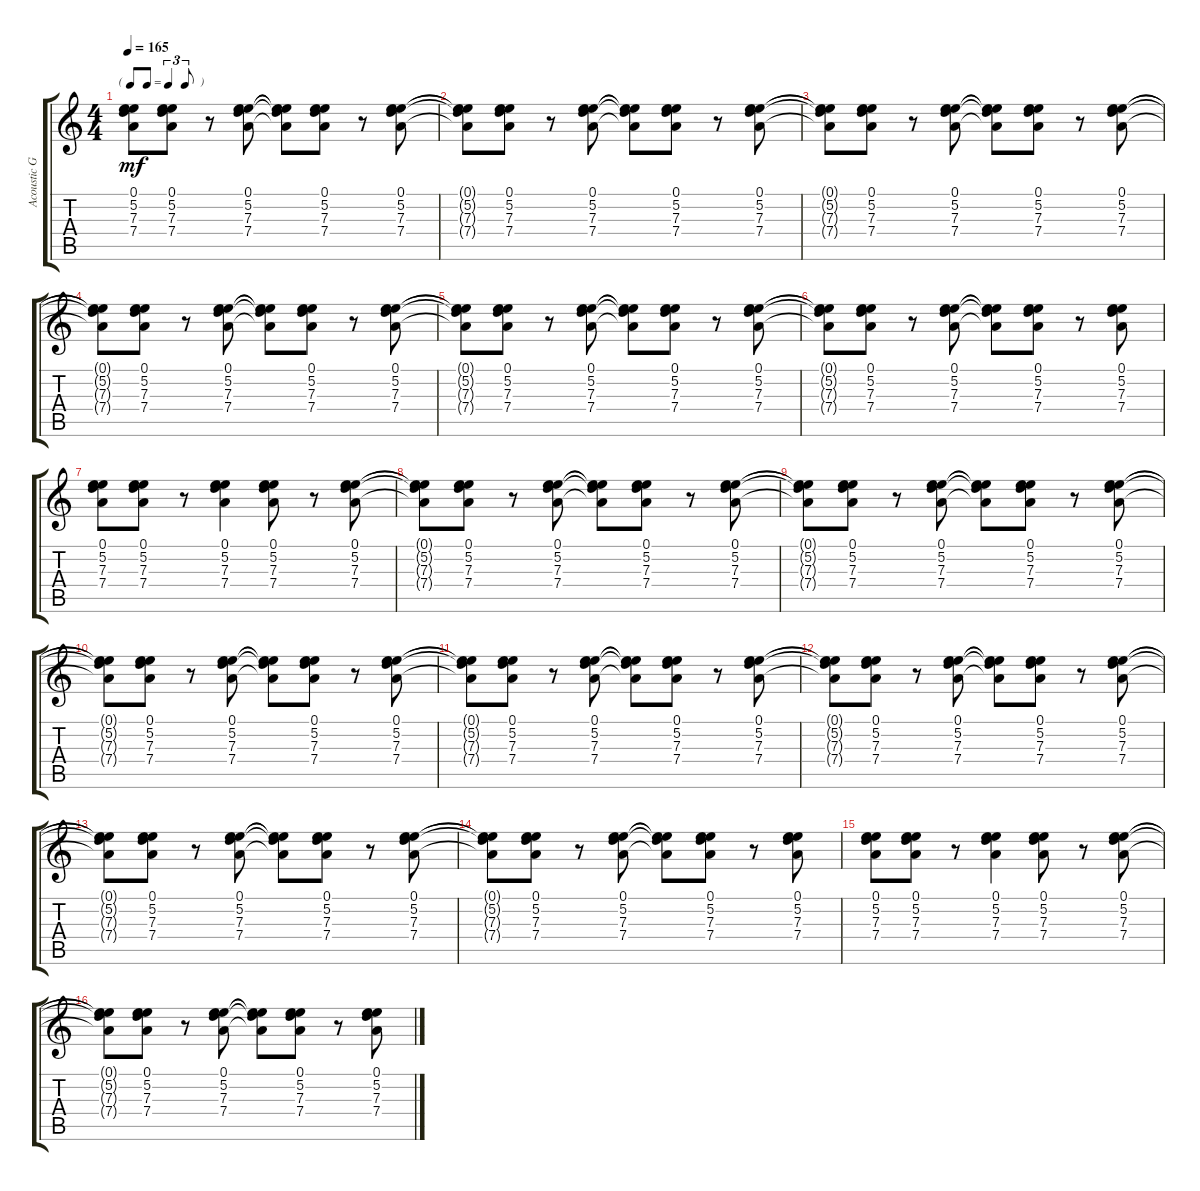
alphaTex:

\track ("Acoustic Guitar" "Acoustic G") {instrument acousticguitarsteel}
\staff {score tabs}
\tuning (E4 B3 G3 D3 A2 E2) {hide}
\ts (4 4)
\tf triplet8th
\tempo 165
\clef g2
\ks c
(0.1{t} 5.2{t} 7.3{t} 7.4{t}).8{dy mf} (0.1 5.2 7.3 7.4).8 r.8 (0.1 5.2 7.3 7.4).8 (0.1{t} 5.2{t} 7.3{t} 7.4{t}).8 (0.1 5.2 7.3 7.4).8 r.8 (0.1 5.2 7.3 7.4).8 |
(0.1{t} 5.2{t} 7.3{t} 7.4{t}).8 (0.1 5.2 7.3 7.4).8 r.8 (0.1 5.2 7.3 7.4).8 (0.1{t} 5.2{t} 7.3{t} 7.4{t}).8 (0.1 5.2 7.3 7.4).8 r.8 (0.1 5.2 7.3 7.4).8 |
(0.1{t} 5.2{t} 7.3{t} 7.4{t}).8 (0.1 5.2 7.3 7.4).8 r.8 (0.1 5.2 7.3 7.4).8 (0.1{t} 5.2{t} 7.3{t} 7.4{t}).8 (0.1 5.2 7.3 7.4).8 r.8 (0.1 5.2 7.3 7.4).8 |
(0.1{t} 5.2{t} 7.3{t} 7.4{t}).8 (0.1 5.2 7.3 7.4).8 r.8 (0.1 5.2 7.3 7.4).8 (0.1{t} 5.2{t} 7.3{t} 7.4{t}).8 (0.1 5.2 7.3 7.4).8 r.8 (0.1 5.2 7.3 7.4).8 |
(0.1{t} 5.2{t} 7.3{t} 7.4{t}).8 (0.1 5.2 7.3 7.4).8 r.8 (0.1 5.2 7.3 7.4).8 (0.1{t} 5.2{t} 7.3{t} 7.4{t}).8 (0.1 5.2 7.3 7.4).8 r.8 (0.1 5.2 7.3 7.4).8 |
(0.1{t} 5.2{t} 7.3{t} 7.4{t}).8 (0.1 5.2 7.3 7.4).8 r.8 (0.1 5.2 7.3 7.4).8 (0.1{t} 5.2{t} 7.3{t} 7.4{t}).8 (0.1 5.2 7.3 7.4).8 r.8 (0.1 5.2 7.3 7.4).8 |
(0.1 5.2 7.3 7.4).8 (0.1 5.2 7.3 7.4).8 r.8 (0.1 5.2 7.3 7.4).4 (0.1 5.2 7.3 7.4).8 r.8 (0.1 5.2 7.3 7.4).8 |
(0.1{t} 5.2{t} 7.3{t} 7.4{t}).8 (0.1 5.2 7.3 7.4).8 r.8 (0.1 5.2 7.3 7.4).8 (0.1{t} 5.2{t} 7.3{t} 7.4{t}).8 (0.1 5.2 7.3 7.4).8 r.8 (0.1 5.2 7.3 7.4).8 |
(0.1{t} 5.2{t} 7.3{t} 7.4{t}).8 (0.1 5.2 7.3 7.4).8 r.8 (0.1 5.2 7.3 7.4).8 (0.1{t} 5.2{t} 7.3{t} 7.4{t}).8 (0.1 5.2 7.3 7.4).8 r.8 (0.1 5.2 7.3 7.4).8 |
(0.1{t} 5.2{t} 7.3{t} 7.4{t}).8 (0.1 5.2 7.3 7.4).8 r.8 (0.1 5.2 7.3 7.4).8 (0.1{t} 5.2{t} 7.3{t} 7.4{t}).8 (0.1 5.2 7.3 7.4).8 r.8 (0.1 5.2 7.3 7.4).8 |
(0.1{t} 5.2{t} 7.3{t} 7.4{t}).8 (0.1 5.2 7.3 7.4).8 r.8 (0.1 5.2 7.3 7.4).8 (0.1{t} 5.2{t} 7.3{t} 7.4{t}).8 (0.1 5.2 7.3 7.4).8 r.8 (0.1 5.2 7.3 7.4).8 |
(0.1{t} 5.2{t} 7.3{t} 7.4{t}).8 (0.1 5.2 7.3 7.4).8 r.8 (0.1 5.2 7.3 7.4).8 (0.1{t} 5.2{t} 7.3{t} 7.4{t}).8 (0.1 5.2 7.3 7.4).8 r.8 (0.1 5.2 7.3 7.4).8 |
(0.1{t} 5.2{t} 7.3{t} 7.4{t}).8 (0.1 5.2 7.3 7.4).8 r.8 (0.1 5.2 7.3 7.4).8 (0.1{t} 5.2{t} 7.3{t} 7.4{t}).8 (0.1 5.2 7.3 7.4).8 r.8 (0.1 5.2 7.3 7.4).8 |
(0.1{t} 5.2{t} 7.3{t} 7.4{t}).8 (0.1 5.2 7.3 7.4).8 r.8 (0.1 5.2 7.3 7.4).8 (0.1{t} 5.2{t} 7.3{t} 7.4{t}).8 (0.1 5.2 7.3 7.4).8 r.8 (0.1 5.2 7.3 7.4).8 |
(0.1 5.2 7.3 7.4).8 (0.1 5.2 7.3 7.4).8 r.8 (0.1 5.2 7.3 7.4).4 (0.1 5.2 7.3 7.4).8 r.8 (0.1 5.2 7.3 7.4).8 |
(0.1{t} 5.2{t} 7.3{t} 7.4{t}).8 (0.1 5.2 7.3 7.4).8 r.8 (0.1 5.2 7.3 7.4).8 (0.1{t} 5.2{t} 7.3{t} 7.4{t}).8 (0.1 5.2 7.3 7.4).8 r.8 (0.1 5.2 7.3 7.4).8
